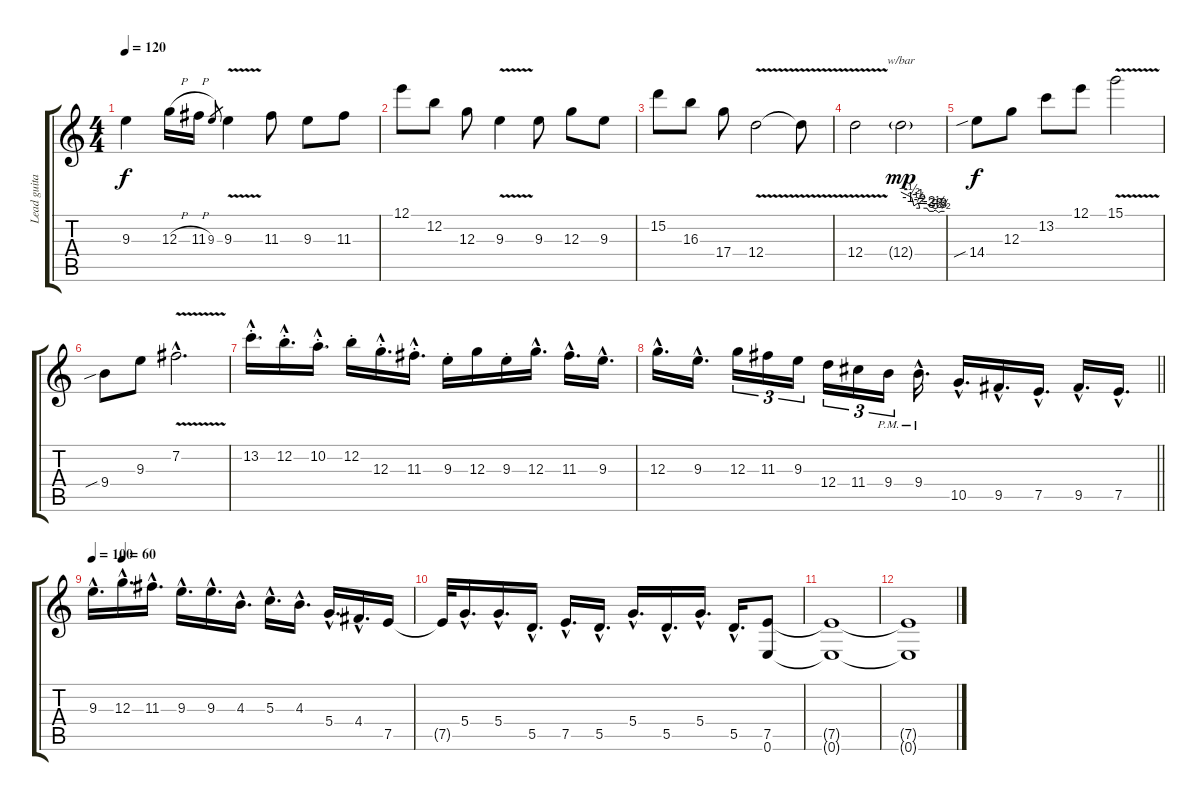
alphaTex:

\track ("Lead guitar" "Lead guita") {instrument distortionguitar}
\staff {score tabs}
\tuning (E4 B3 G3 D3 A2 E2) {hide}
\ts (4 4)
\tempo 120
\clef g2
\ks c
9.3.4{dy f} 12.3{h}.16 11.3{h}.16 9.3.8{gr} 9.3{v}.4 11.3.8 9.3.8 11.3.8 |
12.1.8 12.2.8 12.3.8 9.3{v}.4 9.3.8 12.3.8 9.3.8 |
15.2.8 16.3.8 17.4.8 12.4{v}.2 12.4{t}.8 |
12.4{v}.2 12.4{g}.2{tbe (custom default 0 0 15 -2 18 -6 24 -4 26 -8 36 -8 39 -12 45 -12 47 -10 50 -12 52 -14 55 -12 60 -12) dy mp} |
14.4{sib}.8{dy f} 12.3.8 13.2.8 12.1.8 15.1{v}.2 |
9.4{sib}.8 9.3.8 7.2{v hac}.2{d} |
13.2{hac st}.16{d} 12.2{hac st}.16{d} 10.2{hac st}.16{d} 12.2{st}.16 12.3{hac st}.16{d} 11.3{hac st}.16{d} 9.3{st}.16 12.3.16 9.3{st}.16 12.3{hac}.16{d} 11.3{hac}.16{d} 9.3{hac}.16{d} |
\barLineRight lightlight
12.3{hac}.16{d} 9.3{hac}.16{d} 12.3.16{tu (3 2)} 11.3.16{tu (3 2)} 9.3.16{tu (3 2)} 12.4.16{tu (3 2)} 11.4.16{tu (3 2)} 9.4{pm}.16{tu (3 2)} 9.4{hac pm}.16{d} 10.5{hac}.16{d} 9.5{hac}.16{d} 7.5{hac}.16{d} 9.5{hac}.16{d} 7.5{hac}.16{d} |
\section ("" "")
\tempo 100
\tempo (60 0.09375)
9.3{hac}.16{d} 12.3{hac}.16{d} 11.3{hac}.16{d} 9.3{hac}.16{d} 9.3{hac}.16{d} 4.3{hac}.16{d} 5.3{hac}.16{d} 4.3{hac}.16{d} 5.4{hac}.16{d} 4.4{hac}.16{d} 7.5.16 |
7.5{t}.32 5.4{hac}.16{d} 5.4{hac}.16{d} 5.5{hac}.16{d} 7.5{hac}.16{d} 5.5{hac}.16{d} 5.4{hac}.16{d} 5.5{hac}.16{d} 5.4{hac}.16{d} 5.5{hac}.16{d} (7.5 0.6).8 |
(7.5{t} 0.6{t}).1 |
(7.5{t} 0.6{t}).1
